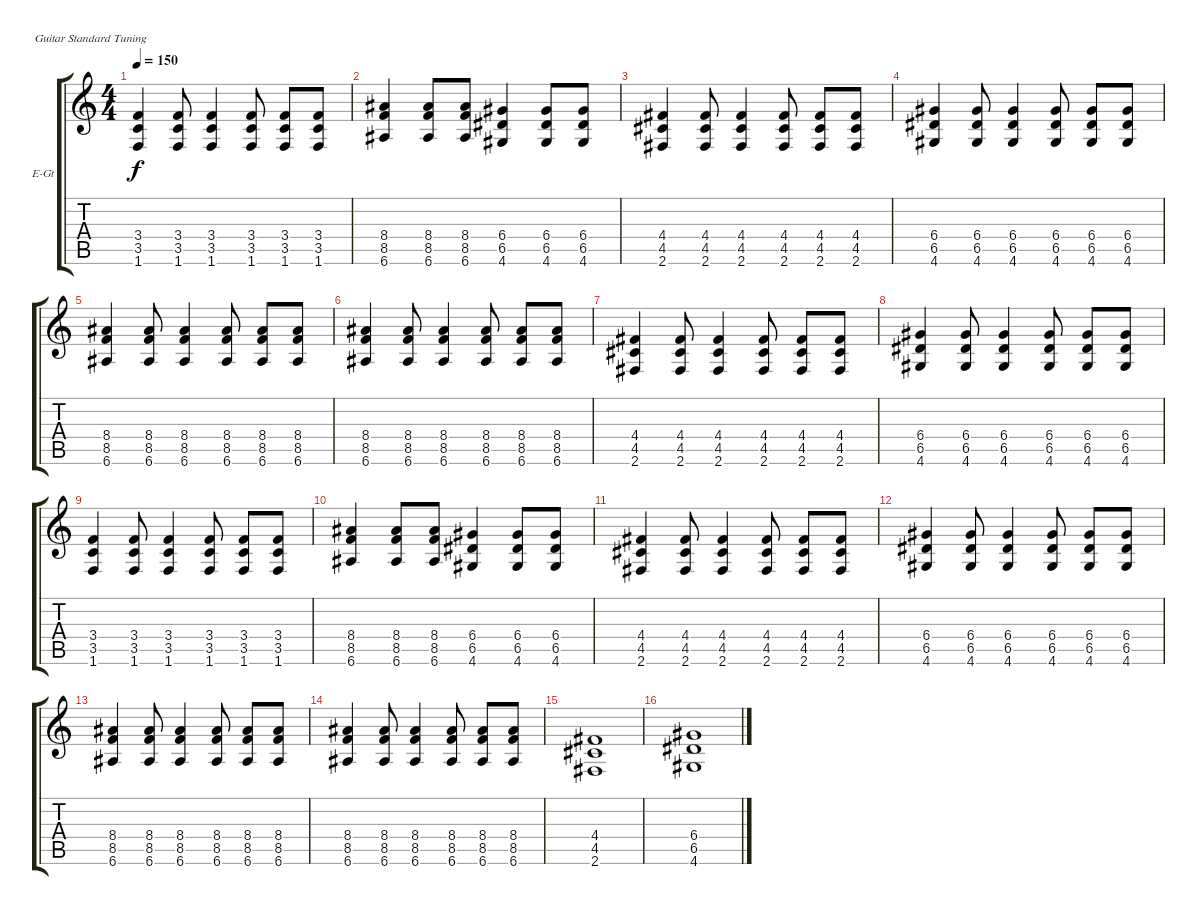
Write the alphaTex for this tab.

\defaultSystemsLayout 4
\bracketExtendMode groupsimilarinstruments
\firstSystemTrackNameOrientation horizontal
\otherSystemsTrackNameOrientation horizontal
\track ("Electric Guitar" "E-Gt") {instrument overdrivenguitar}
\staff {score tabs}
\tuning (E4 B3 G3 D3 A2 E2)
\ts (4 4)
\tempo 150
\clef g2
\scale
0.333333
\ks c
(1.6 3.5 3.4).4{dy f} (1.6 3.5 3.4).8 (1.6 3.5 3.4).4 (1.6 3.5 3.4).8 (1.6 3.5 3.4).8 (1.6 3.5 3.4).8 |
\scale
0.333333 (6.6 8.5 8.4).4 (6.6 8.5 8.4).8 (6.6 8.5 8.4).8 (4.6 6.5 6.4).4 (4.6 6.5 6.4).8 (4.6 6.5 6.4).8 |
\scale
0.333333 (2.6 4.5 4.4).4 (2.6 4.5 4.4).8 (2.6 4.5 4.4).4 (2.6 4.5 4.4).8 (2.6 4.5 4.4).8 (2.6 4.5 4.4).8 |
\scale
0.333333 (4.6 6.5 6.4).4 (4.6 6.5 6.4).8 (4.6 6.5 6.4).4 (4.6 6.5 6.4).8 (4.6 6.5 6.4).8 (4.6 6.5 6.4).8 |
\scale
0.333333 (6.6 8.5 8.4).4 (6.6 8.5 8.4).8 (6.6 8.5 8.4).4 (6.6 8.5 8.4).8 (6.6 8.5 8.4).8 (6.6 8.5 8.4).8 |
\scale
0.333333 (6.6 8.5 8.4).4 (6.6 8.5 8.4).8 (6.6 8.5 8.4).4 (6.6 8.5 8.4).8 (6.6 8.5 8.4).8 (6.6 8.5 8.4).8 |
\scale
0.333333 (2.6 4.5 4.4).4 (2.6 4.5 4.4).8 (2.6 4.5 4.4).4 (2.6 4.5 4.4).8 (2.6 4.5 4.4).8 (2.6 4.5 4.4).8 |
\scale
0.333333 (4.6 6.5 6.4).4 (4.6 6.5 6.4).8 (4.6 6.5 6.4).4 (4.6 6.5 6.4).8 (4.6 6.5 6.4).8 (4.6 6.5 6.4).8 |
\scale
0.333333 (1.6 3.5 3.4).4 (1.6 3.5 3.4).8 (1.6 3.5 3.4).4 (1.6 3.5 3.4).8 (1.6 3.5 3.4).8 (1.6 3.5 3.4).8 |
\scale
0.333333 (6.6 8.5 8.4).4 (6.6 8.5 8.4).8 (6.6 8.5 8.4).8 (4.6 6.5 6.4).4 (4.6 6.5 6.4).8 (4.6 6.5 6.4).8 |
\scale
0.333333 (2.6 4.5 4.4).4 (2.6 4.5 4.4).8 (2.6 4.5 4.4).4 (2.6 4.5 4.4).8 (2.6 4.5 4.4).8 (2.6 4.5 4.4).8 |
\scale
0.333333 (4.6 6.5 6.4).4 (4.6 6.5 6.4).8 (4.6 6.5 6.4).4 (4.6 6.5 6.4).8 (4.6 6.5 6.4).8 (4.6 6.5 6.4).8 |
\scale
0.333333 (6.6 8.5 8.4).4 (6.6 8.5 8.4).8 (6.6 8.5 8.4).4 (6.6 8.5 8.4).8 (6.6 8.5 8.4).8 (6.6 8.5 8.4).8 |
\scale
0.333333 (6.6 8.5 8.4).4 (6.6 8.5 8.4).8 (6.6 8.5 8.4).4 (6.6 8.5 8.4).8 (6.6 8.5 8.4).8 (6.6 8.5 8.4).8 |
\scale
0.333333 (2.6 4.5 4.4).1 |
\scale
0.333333 (4.6 6.5 6.4).1
